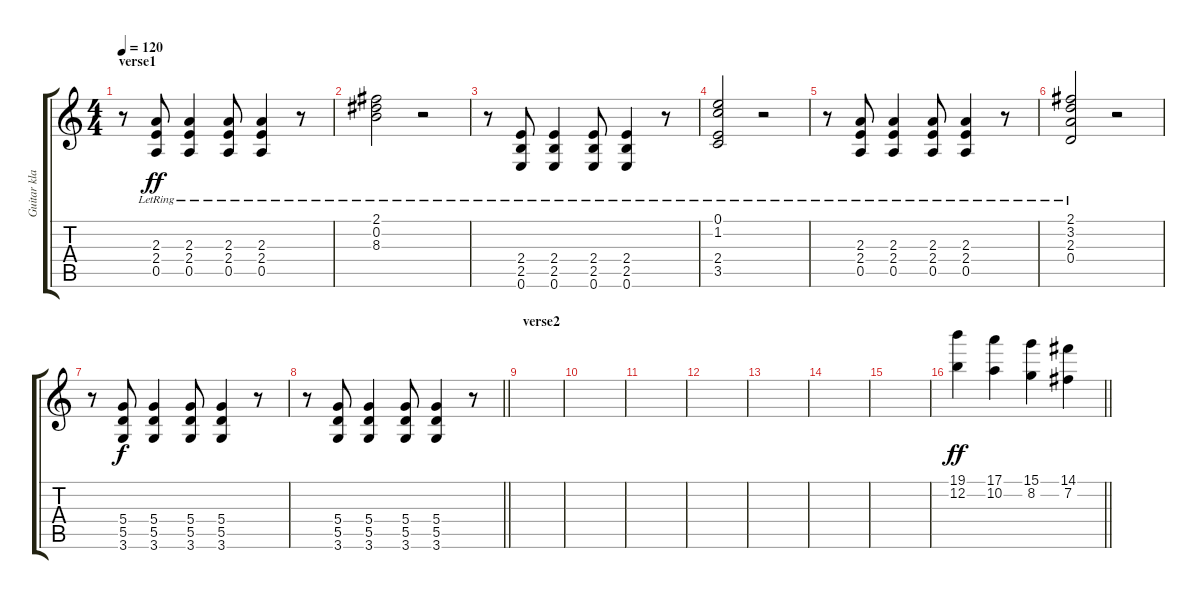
\track ("Guitar klasik" "Guitar kla") {instrument acousticguitarnylon}
\staff {score tabs}
\tuning (E4 B3 G3 D3 A2 E2) {hide}
\ts (4 4)
\section ("" "verse1")
\tempo 120
\clef g2
\ks c
r.8{dy f} (2.3{lr} 2.4{lr} 0.5{lr}).8{dy ff} (2.3{lr} 2.4{lr} 0.5{lr}).4 (2.3{lr} 2.4{lr} 0.5{lr}).8 (2.3{lr} 2.4{lr} 0.5{lr}).4 r.8 |
(2.1{lr} 0.2{lr} 8.3{lr}).2 r.2 |
r.8 (2.4{lr} 2.5{lr} 0.6{lr}).8 (2.4{lr} 2.5{lr} 0.6{lr}).4 (2.4{lr} 2.5{lr} 0.6{lr}).8 (2.4{lr} 2.5{lr} 0.6{lr}).4 r.8 |
(0.1{lr} 1.2{lr} 2.4{lr} 3.5{lr}).2 r.2 |
r.8 (2.3{lr} 2.4{lr} 0.5{lr}).8 (2.3{lr} 2.4{lr} 0.5{lr}).4 (2.3{lr} 2.4{lr} 0.5{lr}).8 (2.3{lr} 2.4{lr} 0.5{lr}).4 r.8 |
(2.1{lr} 3.2{lr} 2.3{lr} 0.4{lr}).2 r.2 |
r.8 (5.4 5.5 3.6).8{dy f} (5.4 5.5 3.6).4 (5.4 5.5 3.6).8 (5.4 5.5 3.6).4 r.8 |
\barLineRight lightlight
r.8 (5.4 5.5 3.6).8 (5.4 5.5 3.6).4 (5.4 5.5 3.6).8 (5.4 5.5 3.6).4 r.8 |
\section ("" "verse2")
|
|
|
|
|
|
|
\barLineRight lightlight
(19.1 12.2).4{dy ff} (17.1 10.2).4 (15.1 8.2).4 (14.1 7.2).4
